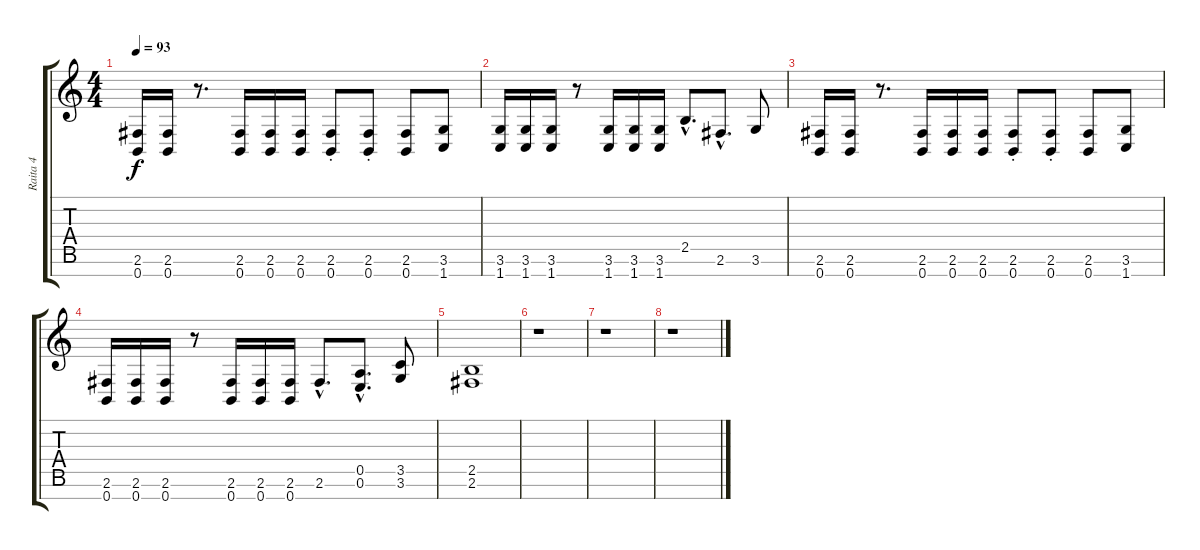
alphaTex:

\track ("Raita 4" "Raita 4") {instrument distortionguitar}
\staff {score tabs}
\tuning (E4 B3 G3 D3 A2 E2 B1) {hide}
\ts (4 4)
\tempo 93
\clef g2
\ks c
(2.6 0.7).16{dy f} (2.6 0.7).16 r.8{d} (2.6 0.7).16 (2.6 0.7).16 (2.6 0.7).16 (2.6{st} 0.7{st}).8 (2.6{st} 0.7{st}).8 (2.6 0.7).8 (3.6 1.7).8 |
(3.6 1.7).16 (3.6 1.7).16 (3.6 1.7).16 r.8 (3.6 1.7).16 (3.6 1.7).16 (3.6 1.7).16 2.5{hac}.8{d} 2.6{hac}.8{d} 3.6.8 |
(2.6 0.7).16 (2.6 0.7).16 r.8{d} (2.6 0.7).16 (2.6 0.7).16 (2.6 0.7).16 (2.6{st} 0.7{st}).8 (2.6{st} 0.7{st}).8 (2.6 0.7).8 (3.6 1.7).8 |
(2.6 0.7).16 (2.6 0.7).16 (2.6 0.7).16 r.8 (2.6 0.7).16 (2.6 0.7).16 (2.6 0.7).16 2.6{hac}.8{d} (0.5{hac} 0.6{hac}).8{d} (3.5 3.6).8 |
(2.5 2.6).1{volume 5} |
r.1 |
r.1 |
r.1
